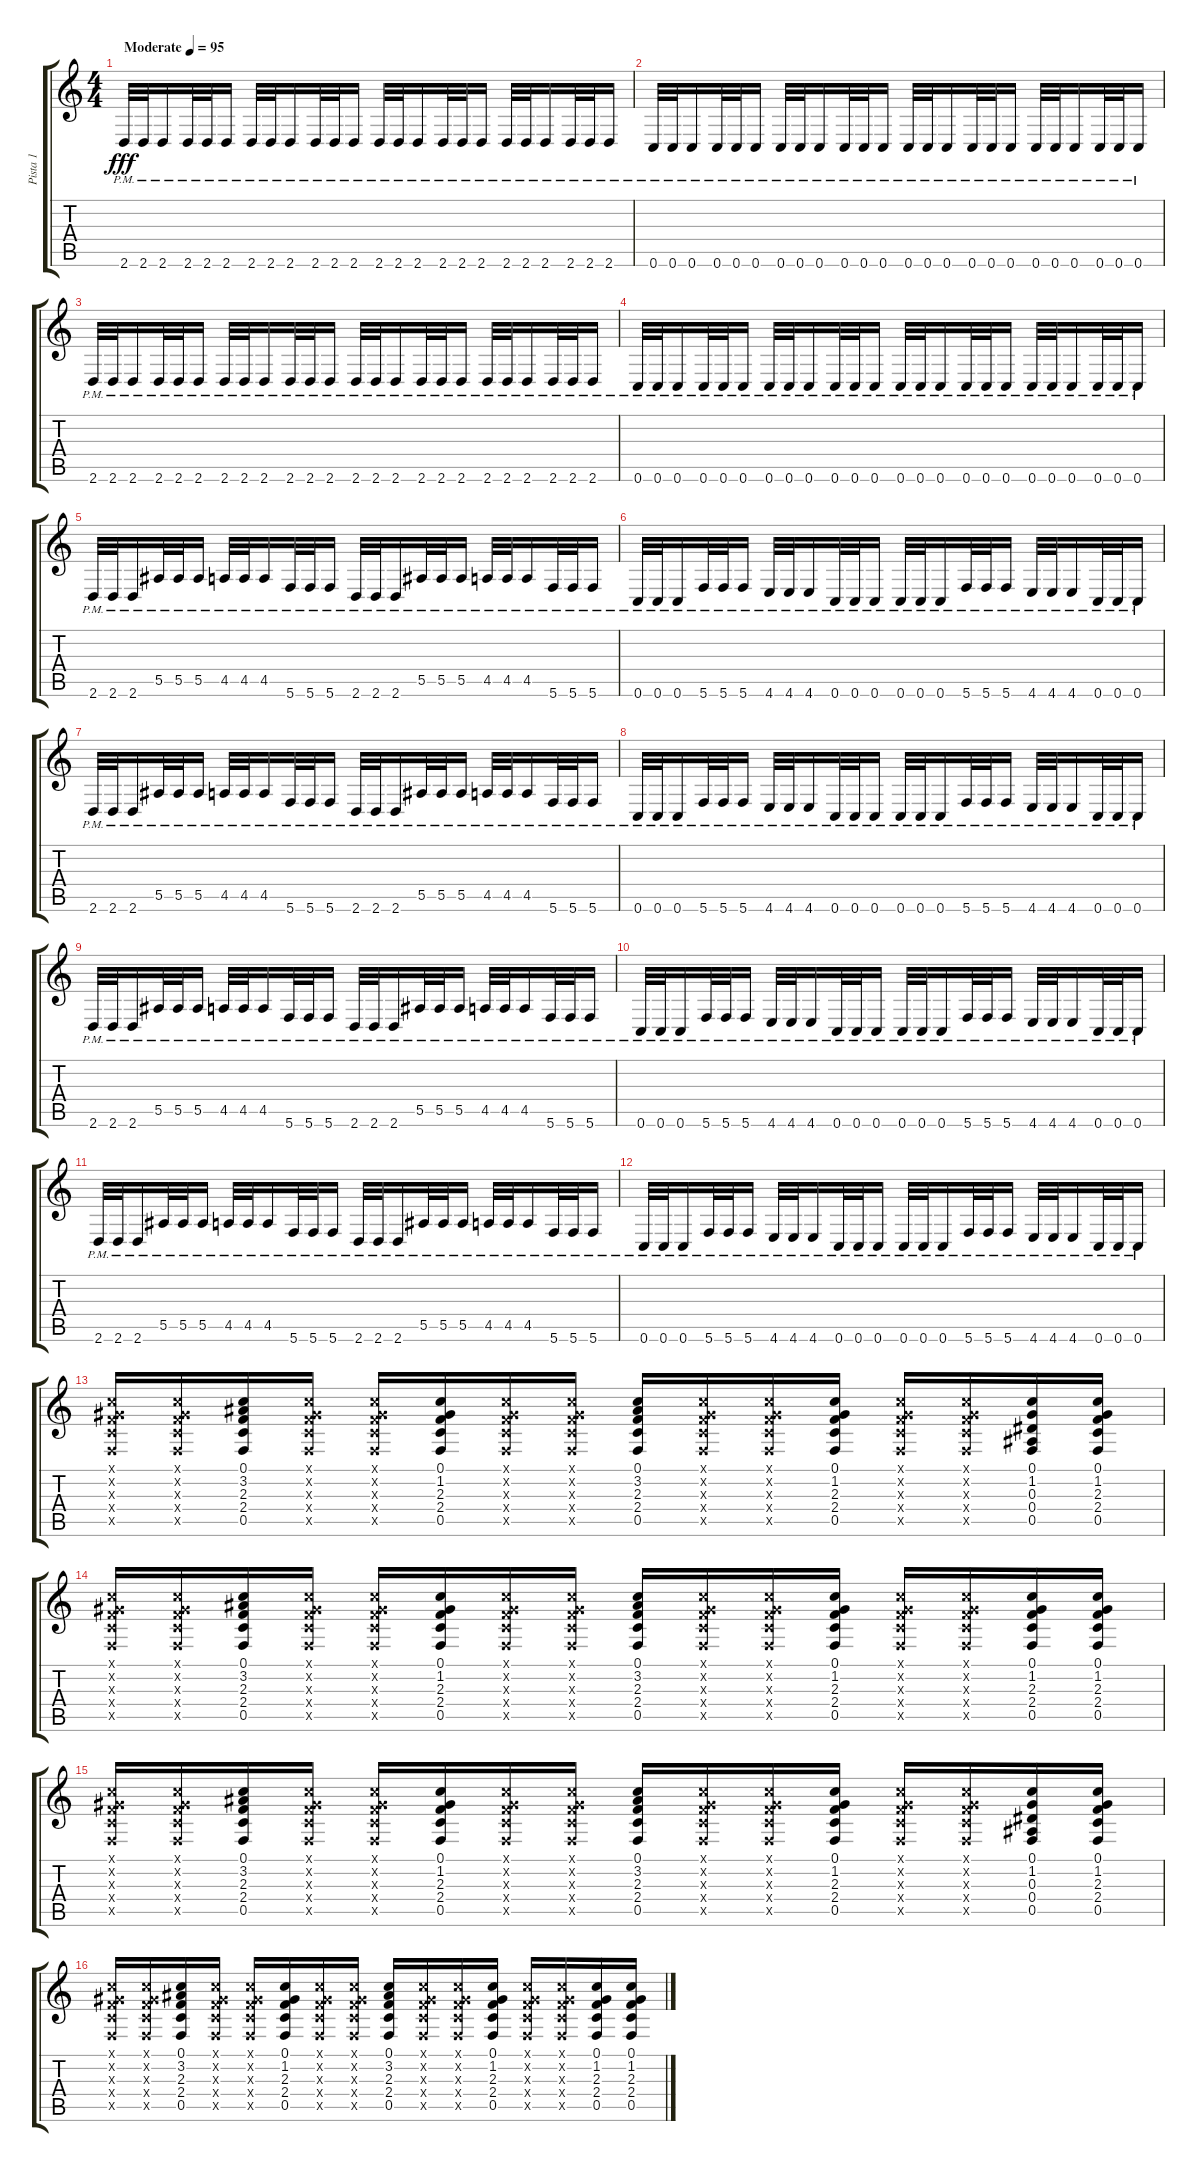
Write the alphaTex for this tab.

\track ("Pista 1" "Pista 1") {instrument distortionguitar}
\staff {score tabs}
\tuning (C4 G3 Eb3 Bb2 F2 C2) {hide}
\ts (4 4)
\tempo (95 "Moderate")
\clef g2
\ks c
2.6{pm}.32{dy fff instrument distortionguitar} 2.6{pm}.32 2.6{pm}.16 2.6{pm}.32 2.6{pm}.32 2.6{pm}.16 2.6{pm}.32 2.6{pm}.32 2.6{pm}.16 2.6{pm}.32 2.6{pm}.32 2.6{pm}.16 2.6{pm}.32 2.6{pm}.32 2.6{pm}.16 2.6{pm}.32 2.6{pm}.32 2.6{pm}.16 2.6{pm}.32 2.6{pm}.32 2.6{pm}.16 2.6{pm}.32 2.6{pm}.32 2.6{pm}.16 |
0.6{pm}.32 0.6{pm}.32 0.6{pm}.16 0.6{pm}.32 0.6{pm}.32 0.6{pm}.16 0.6{pm}.32 0.6{pm}.32 0.6{pm}.16 0.6{pm}.32 0.6{pm}.32 0.6{pm}.16 0.6{pm}.32 0.6{pm}.32 0.6{pm}.16 0.6{pm}.32 0.6{pm}.32 0.6{pm}.16 0.6{pm}.32 0.6{pm}.32 0.6{pm}.16 0.6{pm}.32 0.6{pm}.32 0.6{pm}.16 |
2.6{pm}.32 2.6{pm}.32 2.6{pm}.16 2.6{pm}.32 2.6{pm}.32 2.6{pm}.16 2.6{pm}.32 2.6{pm}.32 2.6{pm}.16 2.6{pm}.32 2.6{pm}.32 2.6{pm}.16 2.6{pm}.32 2.6{pm}.32 2.6{pm}.16 2.6{pm}.32 2.6{pm}.32 2.6{pm}.16 2.6{pm}.32 2.6{pm}.32 2.6{pm}.16 2.6{pm}.32 2.6{pm}.32 2.6{pm}.16 |
0.6{pm}.32 0.6{pm}.32 0.6{pm}.16 0.6{pm}.32 0.6{pm}.32 0.6{pm}.16 0.6{pm}.32 0.6{pm}.32 0.6{pm}.16 0.6{pm}.32 0.6{pm}.32 0.6{pm}.16 0.6{pm}.32 0.6{pm}.32 0.6{pm}.16 0.6{pm}.32 0.6{pm}.32 0.6{pm}.16 0.6{pm}.32 0.6{pm}.32 0.6{pm}.16 0.6{pm}.32 0.6{pm}.32 0.6{pm}.16 |
2.6{pm}.32 2.6{pm}.32 2.6{pm}.16 5.5{pm}.32 5.5{pm}.32 5.5{pm}.16 4.5{pm}.32 4.5{pm}.32 4.5{pm}.16 5.6{pm}.32 5.6{pm}.32 5.6{pm}.16 2.6{pm}.32 2.6{pm}.32 2.6{pm}.16 5.5{pm}.32 5.5{pm}.32 5.5{pm}.16 4.5{pm}.32 4.5{pm}.32 4.5{pm}.16 5.6{pm}.32 5.6{pm}.32 5.6{pm}.16 |
0.6{pm}.32 0.6{pm}.32 0.6{pm}.16 5.6{pm}.32 5.6{pm}.32 5.6{pm}.16 4.6{pm}.32 4.6{pm}.32 4.6{pm}.16 0.6{pm}.32 0.6{pm}.32 0.6{pm}.16 0.6{pm}.32 0.6{pm}.32 0.6{pm}.16 5.6{pm}.32 5.6{pm}.32 5.6{pm}.16 4.6{pm}.32 4.6{pm}.32 4.6{pm}.16 0.6{pm}.32 0.6{pm}.32 0.6{pm}.16 |
2.6{pm}.32 2.6{pm}.32 2.6{pm}.16 5.5{pm}.32 5.5{pm}.32 5.5{pm}.16 4.5{pm}.32 4.5{pm}.32 4.5{pm}.16 5.6{pm}.32 5.6{pm}.32 5.6{pm}.16 2.6{pm}.32 2.6{pm}.32 2.6{pm}.16 5.5{pm}.32 5.5{pm}.32 5.5{pm}.16 4.5{pm}.32 4.5{pm}.32 4.5{pm}.16 5.6{pm}.32 5.6{pm}.32 5.6{pm}.16 |
0.6{pm}.32 0.6{pm}.32 0.6{pm}.16 5.6{pm}.32 5.6{pm}.32 5.6{pm}.16 4.6{pm}.32 4.6{pm}.32 4.6{pm}.16 0.6{pm}.32 0.6{pm}.32 0.6{pm}.16 0.6{pm}.32 0.6{pm}.32 0.6{pm}.16 5.6{pm}.32 5.6{pm}.32 5.6{pm}.16 4.6{pm}.32 4.6{pm}.32 4.6{pm}.16 0.6{pm}.32 0.6{pm}.32 0.6{pm}.16 |
2.6{pm}.32 2.6{pm}.32 2.6{pm}.16 5.5{pm}.32 5.5{pm}.32 5.5{pm}.16 4.5{pm}.32 4.5{pm}.32 4.5{pm}.16 5.6{pm}.32 5.6{pm}.32 5.6{pm}.16 2.6{pm}.32 2.6{pm}.32 2.6{pm}.16 5.5{pm}.32 5.5{pm}.32 5.5{pm}.16 4.5{pm}.32 4.5{pm}.32 4.5{pm}.16 5.6{pm}.32 5.6{pm}.32 5.6{pm}.16 |
0.6{pm}.32 0.6{pm}.32 0.6{pm}.16 5.6{pm}.32 5.6{pm}.32 5.6{pm}.16 4.6{pm}.32 4.6{pm}.32 4.6{pm}.16 0.6{pm}.32 0.6{pm}.32 0.6{pm}.16 0.6{pm}.32 0.6{pm}.32 0.6{pm}.16 5.6{pm}.32 5.6{pm}.32 5.6{pm}.16 4.6{pm}.32 4.6{pm}.32 4.6{pm}.16 0.6{pm}.32 0.6{pm}.32 0.6{pm}.16 |
2.6{pm}.32 2.6{pm}.32 2.6{pm}.16 5.5{pm}.32 5.5{pm}.32 5.5{pm}.16 4.5{pm}.32 4.5{pm}.32 4.5{pm}.16 5.6{pm}.32 5.6{pm}.32 5.6{pm}.16 2.6{pm}.32 2.6{pm}.32 2.6{pm}.16 5.5{pm}.32 5.5{pm}.32 5.5{pm}.16 4.5{pm}.32 4.5{pm}.32 4.5{pm}.16 5.6{pm}.32 5.6{pm}.32 5.6{pm}.16 |
0.6{pm}.32 0.6{pm}.32 0.6{pm}.16 5.6{pm}.32 5.6{pm}.32 5.6{pm}.16 4.6{pm}.32 4.6{pm}.32 4.6{pm}.16 0.6{pm}.32 0.6{pm}.32 0.6{pm}.16 0.6{pm}.32 0.6{pm}.32 0.6{pm}.16 5.6{pm}.32 5.6{pm}.32 5.6{pm}.16 4.6{pm}.32 4.6{pm}.32 4.6{pm}.16 0.6{pm}.32 0.6{pm}.32 0.6{pm}.16 |
(0.1{x} 1.2{x} 2.3{x} 2.4{x} 0.5{x}).16 (0.1{x} 1.2{x} 2.3{x} 2.4{x} 0.5{x}).16 (0.1 3.2 2.3 2.4 0.5).16 (0.1{x} 1.2{x} 2.3{x} 2.4{x} 0.5{x}).16 (0.1{x} 1.2{x} 2.3{x} 2.4{x} 0.5{x}).16 (0.1 1.2 2.3 2.4 0.5).16 (0.1{x} 1.2{x} 2.3{x} 2.4{x} 0.5{x}).16 (0.1{x} 1.2{x} 2.3{x} 2.4{x} 0.5{x}).16 (0.1 3.2 2.3 2.4 0.5).16 (0.1{x} 1.2{x} 2.3{x} 2.4{x} 0.5{x}).16 (0.1{x} 1.2{x} 2.3{x} 2.4{x} 0.5{x}).16 (0.1 1.2 2.3 2.4 0.5).16 (0.1{x} 1.2{x} 2.3{x} 2.4{x} 0.5{x}).16 (0.1{x} 1.2{x} 2.3{x} 2.4{x} 0.5{x}).16 (0.1 1.2 0.3 0.4 0.5).16 (0.1 1.2 2.3 2.4 0.5).16 |
(0.1{x} 1.2{x} 2.3{x} 2.4{x} 0.5{x}).16 (0.1{x} 1.2{x} 2.3{x} 2.4{x} 0.5{x}).16 (0.1 3.2 2.3 2.4 0.5).16 (0.1{x} 1.2{x} 2.3{x} 2.4{x} 0.5{x}).16 (0.1{x} 1.2{x} 2.3{x} 2.4{x} 0.5{x}).16 (0.1 1.2 2.3 2.4 0.5).16 (0.1{x} 1.2{x} 2.3{x} 2.4{x} 0.5{x}).16 (0.1{x} 1.2{x} 2.3{x} 2.4{x} 0.5{x}).16 (0.1 3.2 2.3 2.4 0.5).16 (0.1{x} 1.2{x} 2.3{x} 2.4{x} 0.5{x}).16 (0.1{x} 1.2{x} 2.3{x} 2.4{x} 0.5{x}).16 (0.1 1.2 2.3 2.4 0.5).16 (0.1{x} 1.2{x} 2.3{x} 2.4{x} 0.5{x}).16 (0.1{x} 1.2{x} 2.3{x} 2.4{x} 0.5{x}).16 (0.1 1.2 2.3 2.4 0.5).16 (0.1 1.2 2.3 2.4 0.5).16 |
(0.1{x} 1.2{x} 2.3{x} 2.4{x} 0.5{x}).16 (0.1{x} 1.2{x} 2.3{x} 2.4{x} 0.5{x}).16 (0.1 3.2 2.3 2.4 0.5).16 (0.1{x} 1.2{x} 2.3{x} 2.4{x} 0.5{x}).16 (0.1{x} 1.2{x} 2.3{x} 2.4{x} 0.5{x}).16 (0.1 1.2 2.3 2.4 0.5).16 (0.1{x} 1.2{x} 2.3{x} 2.4{x} 0.5{x}).16 (0.1{x} 1.2{x} 2.3{x} 2.4{x} 0.5{x}).16 (0.1 3.2 2.3 2.4 0.5).16 (0.1{x} 1.2{x} 2.3{x} 2.4{x} 0.5{x}).16 (0.1{x} 1.2{x} 2.3{x} 2.4{x} 0.5{x}).16 (0.1 1.2 2.3 2.4 0.5).16 (0.1{x} 1.2{x} 2.3{x} 2.4{x} 0.5{x}).16 (0.1{x} 1.2{x} 2.3{x} 2.4{x} 0.5{x}).16 (0.1 1.2 0.3 0.4 0.5).16 (0.1 1.2 2.3 2.4 0.5).16 |
(0.1{x} 1.2{x} 2.3{x} 2.4{x} 0.5{x}).16 (0.1{x} 1.2{x} 2.3{x} 2.4{x} 0.5{x}).16 (0.1 3.2 2.3 2.4 0.5).16 (0.1{x} 1.2{x} 2.3{x} 2.4{x} 0.5{x}).16 (0.1{x} 1.2{x} 2.3{x} 2.4{x} 0.5{x}).16 (0.1 1.2 2.3 2.4 0.5).16 (0.1{x} 1.2{x} 2.3{x} 2.4{x} 0.5{x}).16 (0.1{x} 1.2{x} 2.3{x} 2.4{x} 0.5{x}).16 (0.1 3.2 2.3 2.4 0.5).16 (0.1{x} 1.2{x} 2.3{x} 2.4{x} 0.5{x}).16 (0.1{x} 1.2{x} 2.3{x} 2.4{x} 0.5{x}).16 (0.1 1.2 2.3 2.4 0.5).16 (0.1{x} 1.2{x} 2.3{x} 2.4{x} 0.5{x}).16 (0.1{x} 1.2{x} 2.3{x} 2.4{x} 0.5{x}).16 (0.1 1.2 2.3 2.4 0.5).16 (0.1 1.2 2.3 2.4 0.5).16
